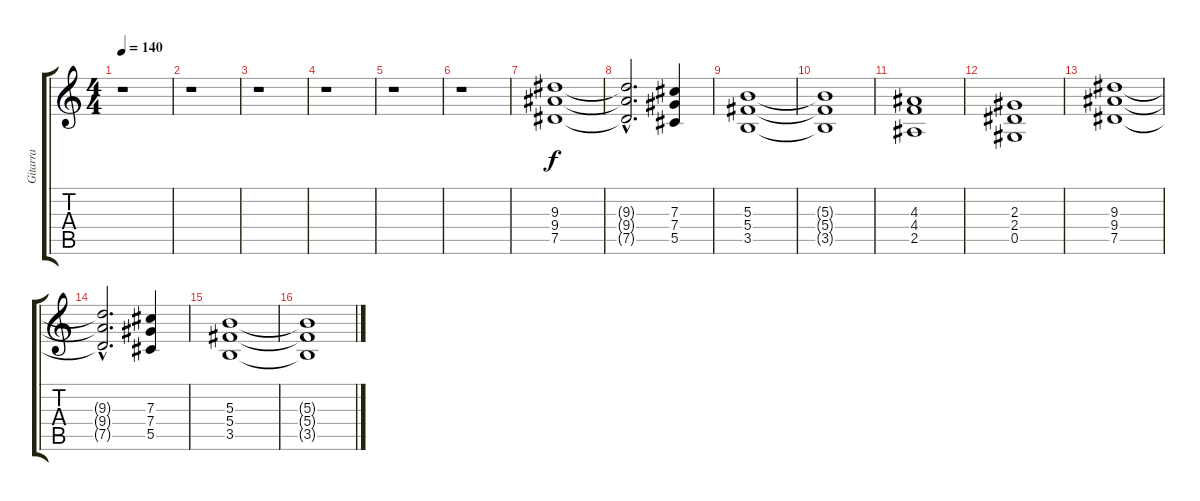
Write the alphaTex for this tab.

\track ("Gitarra" "Gitarra") {instrument distortionguitar}
\staff {score tabs}
\tuning (Eb4 Bb3 Gb3 Db3 Ab2 Eb2) {hide}
\ts (4 4)
\tempo 140
\clef g2
\ks c
r.1{dy f} |
r.1 |
r.1 |
r.1 |
r.1 |
r.1 |
(9.3 9.4 7.5).1 |
(9.3{hac t} 9.4{hac t} 7.5{hac t}).2{d} (7.3 7.4 5.5).4 |
(5.3 5.4 3.5).1 |
(5.3{t} 5.4{t} 3.5{t}).1 |
(4.3 4.4 2.5).1 |
(2.3 2.4 0.5).1 |
(9.3 9.4 7.5).1 |
(9.3{hac t} 9.4{hac t} 7.5{hac t}).2{d} (7.3 7.4 5.5).4 |
(5.3 5.4 3.5).1 |
(5.3{t} 5.4{t} 3.5{t}).1
